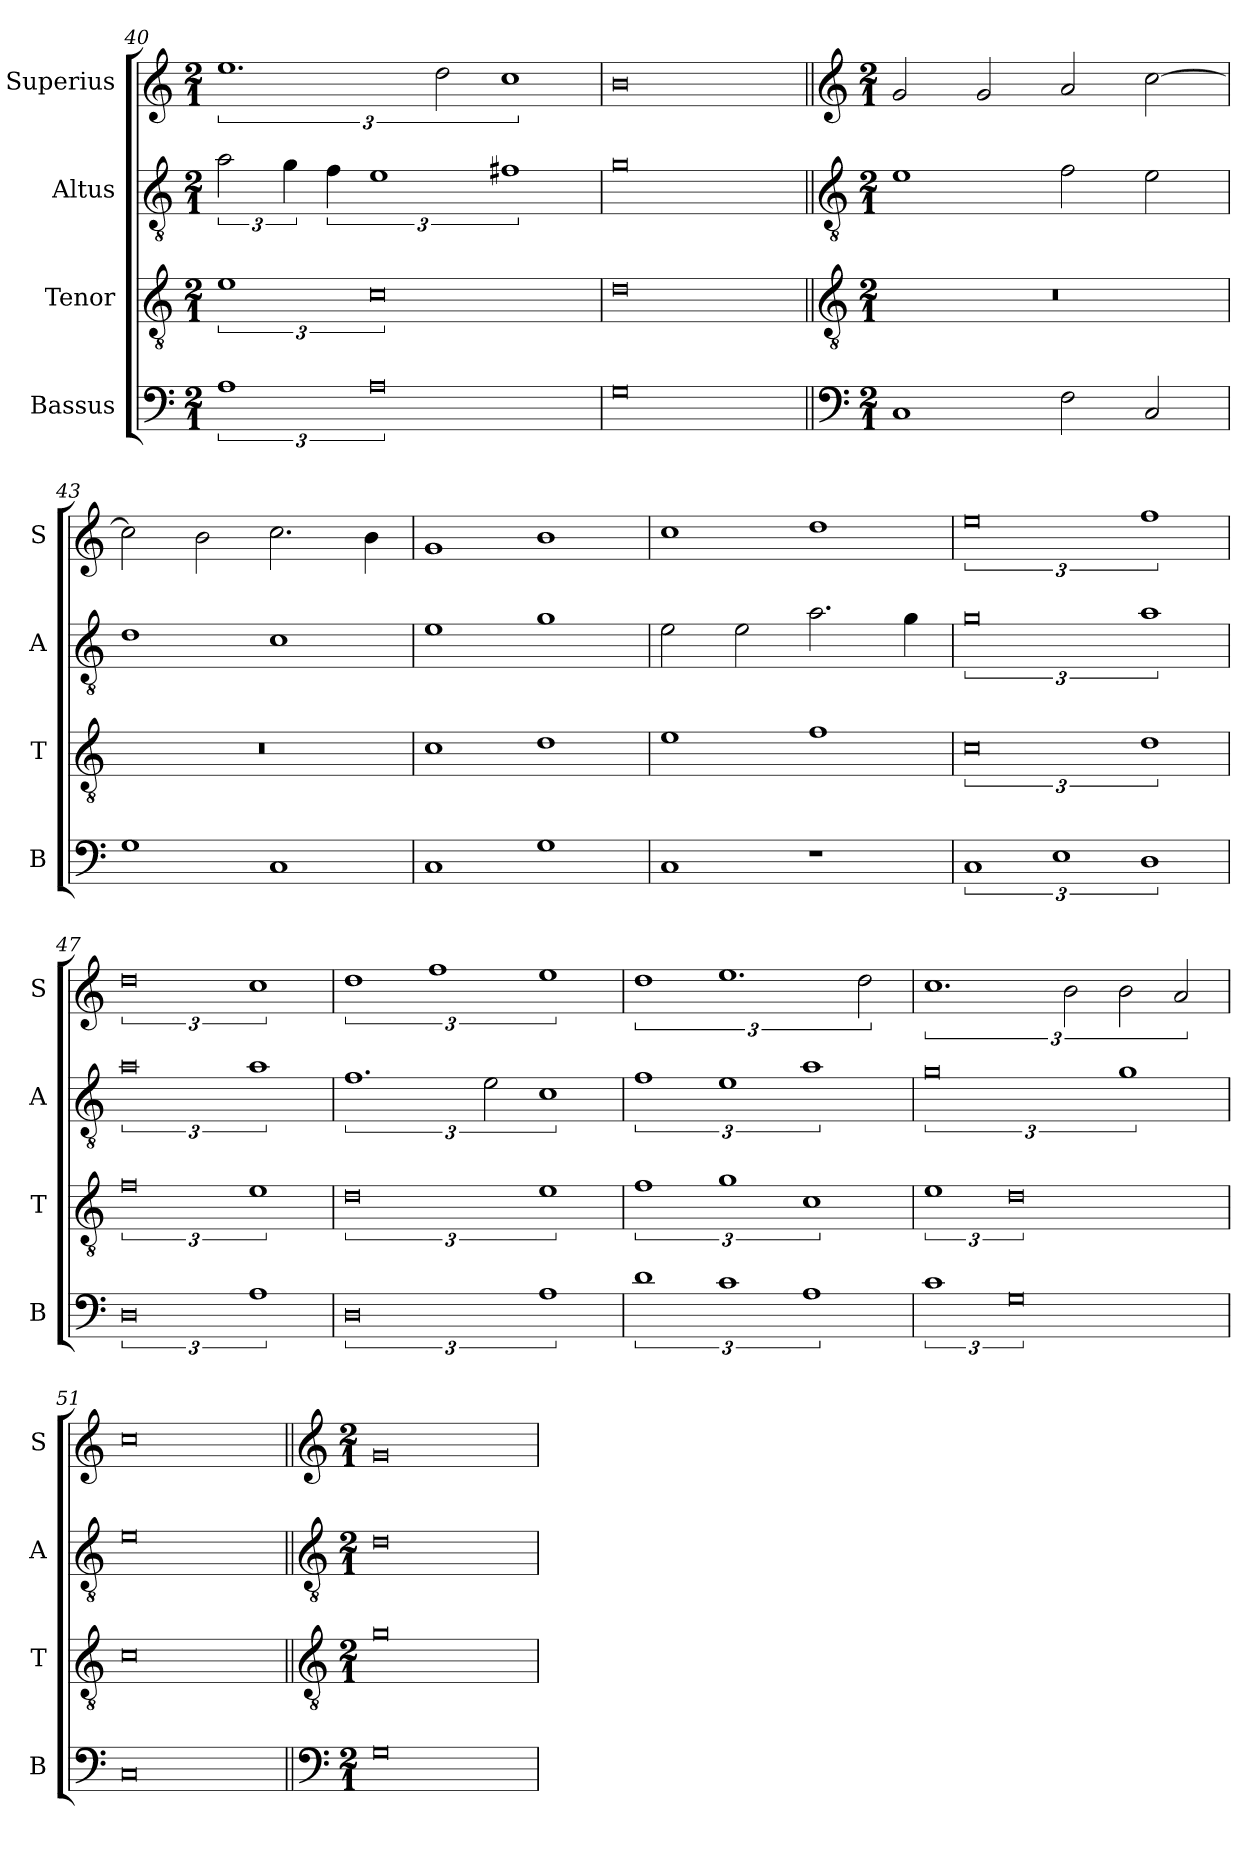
**kern	**kern	**kern	**kern
*part4	*part3	*part2	*part1
*staff4	*staff3	*staff2	*staff1
*I"Bassus	*I"Tenor	*I"Altus	*I"Superius
*I'B	*I'T	*I'A	*I'S
*clefF4	*clefGv2	*clefGv2	*clefG2
*k[]	*k[]	*k[]	*k[]
*M2/1	*M2/1	*M2/1	*M2/1
=40	=40	=40	=40
3%2A	3%2e	3a\	3%2.ee
.	.	6g\	.
.	.	6f\	.
3%4A	3%4c	3%2e	.
.	.	.	3dd\
.	.	3%2f#X	3%2cc
=41	=41	=41	=41
0G	0d	0g	0b
!!LO:LB:g=z
=42||	=42||	=42||	=42||
*clefF4	*clefGv2	*clefGv2	*clefG2
*k[]	*k[]	*k[]	*k[]
*M2/1	*M2/1	*M2/1	*M2/1
1C	0r	1e	2g/
.	.	.	2g/
2F\	.	2f\	2a/
2C/	.	2e\	[2cc\
=43	=43	=43	=43
1G	0r	1d	2cc\]
.	.	.	2b\
1C	.	1c	2.cc\
.	.	.	4b\
=44	=44	=44	=44
1C	1c	1e	1g
1G	1d	1g	1b
=45	=45	=45	=45
1C	1e	2e\	1cc
.	.	2e\	.
1r	1f	2.a\	1dd
.	.	4g\	.
=46	=46	=46	=46
3%2C	3%4c	3%4g	3%4ee
3%2E	.	.	.
3%2D	3%2d	3%2a	3%2ff
=47	=47	=47	=47
3%4D	3%4f	3%4a	3%4dd
3%2A	3%2e	3%2a	3%2cc
=48	=48	=48	=48
3%4D	3%4d	3%2.f	3%2dd
.	.	.	3%2ff
.	.	3e\	.
3%2A	3%2e	3%2c	3%2ee
=49	=49	=49	=49
3%2d	3%2f	3%2f	3%2dd
3%2c	3%2g	3%2e	3%2.ee
3%2A	3%2c	3%2a	.
.	.	.	3dd\
=50	=50	=50	=50
3%2c	3%2e	3%4g	3%2.cc
3%4G	3%4d	.	.
.	.	.	3b\
.	.	3%2g	3b\
.	.	.	3a/
=51	=51	=51	=51
0C	0c	0e	0cc
!!LO:LB:g=z
=52||	=52||	=52||	=52||
*clefF4	*clefGv2	*clefGv2	*clefG2
*k[]	*k[]	*k[]	*k[]
*M2/1	*M2/1	*M2/1	*M2/1
0G	0g	0d	0g
=	=	=	=
*-	*-	*-	*-
